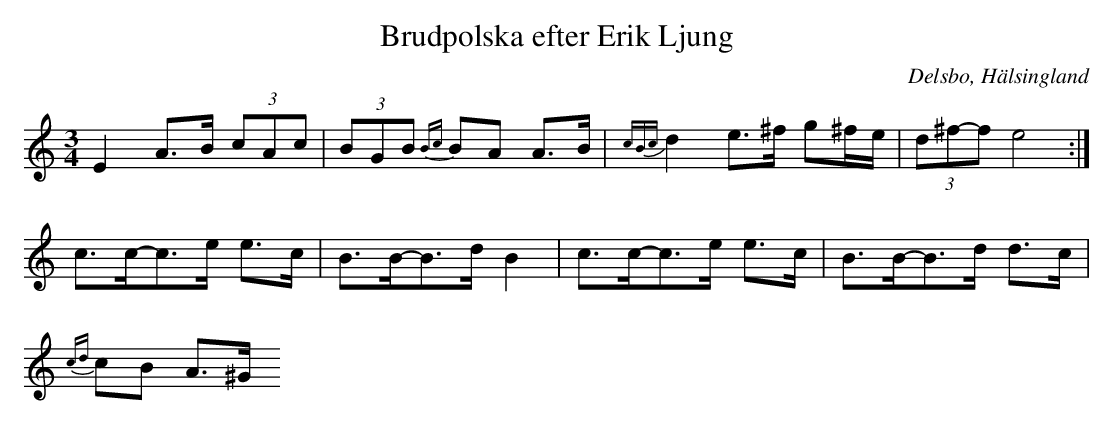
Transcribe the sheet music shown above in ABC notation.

X:1
T: Brudpolska efter Erik Ljung
O: Delsbo, Hälsingland
M: 3/4
L: 1/8
K: Am
E2 A>B (3cAc| (3BGB {Bc}BA A>B|{cBc}d2 e>^f g^f/e/|(3d^f-f e4 :|
c>c-c>e e>c|B>B-B>d B2|c>c-c>e e>c|B>B-B>d d>c|
{cd}cB A>^G
